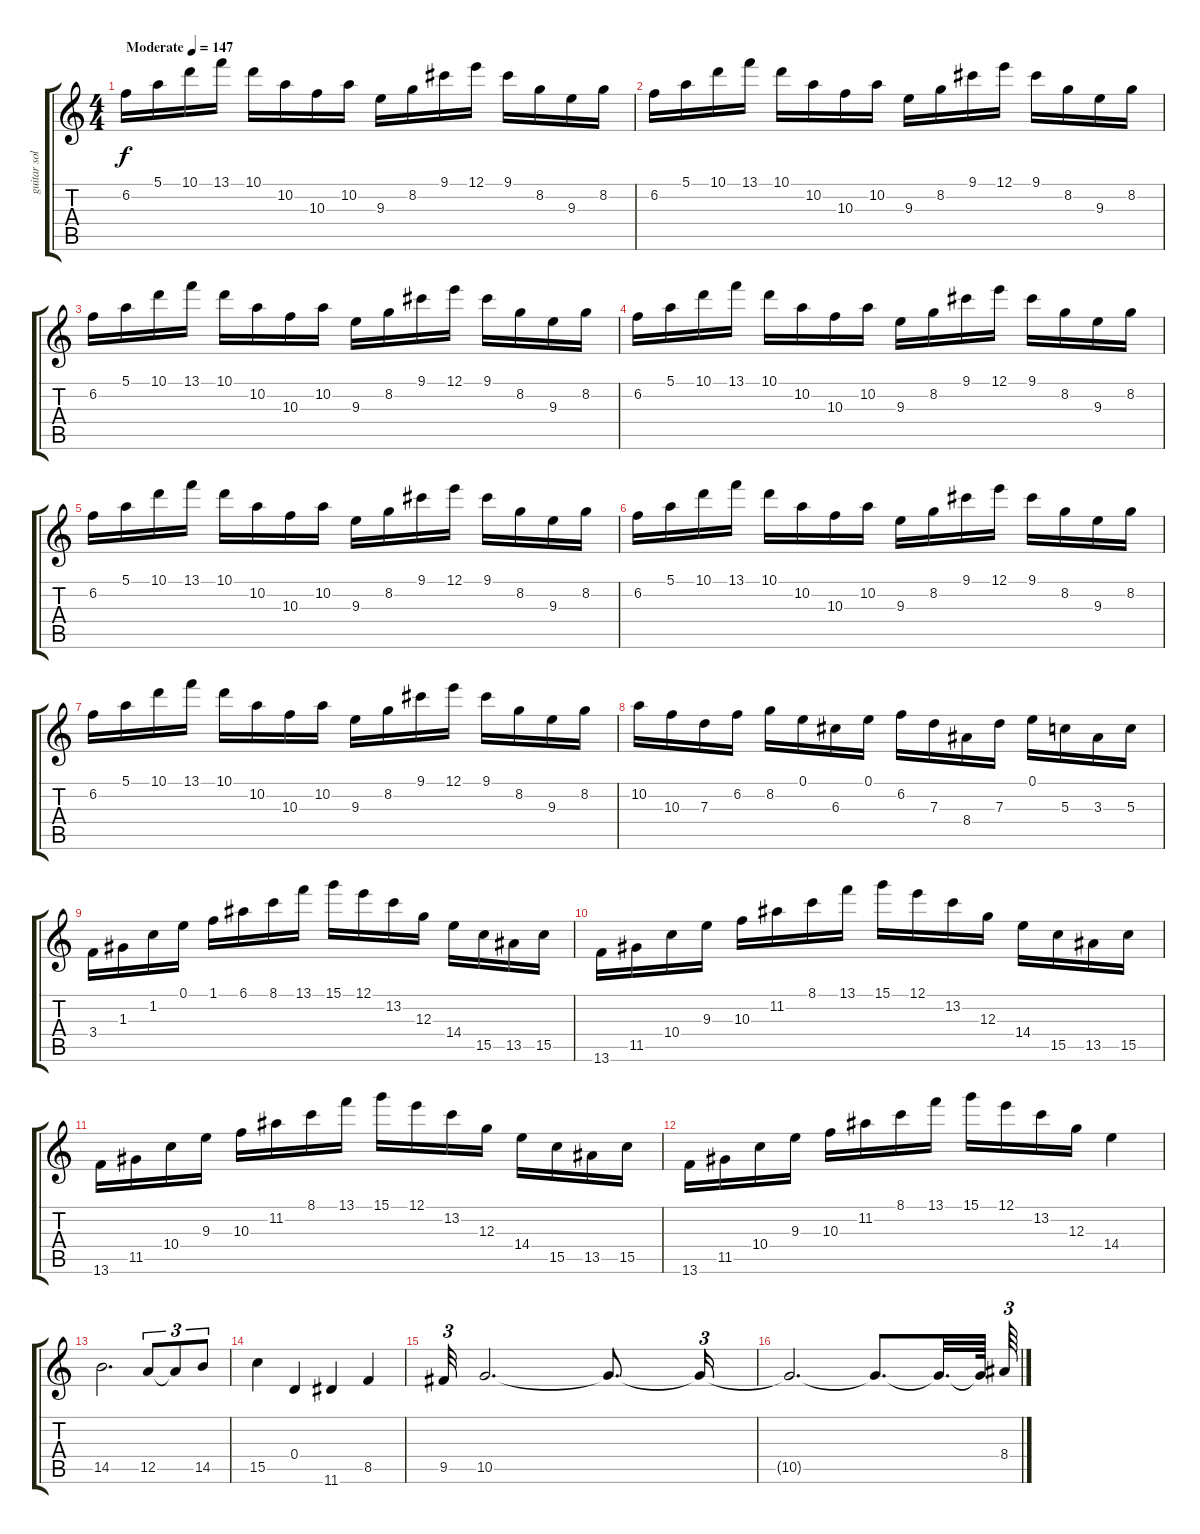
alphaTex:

\track ("guitar solo" "guitar sol") {instrument distortionguitar}
\staff {score tabs}
\tuning (E4 B3 G3 D3 A2 E2) {hide}
\ts (4 4)
\tempo (147 "Moderate")
\clef g2
\ks c
6.2.16{dy f instrument distortionguitar} 5.1.16 10.1.16 13.1.16 10.1.16 10.2.16 10.3.16 10.2.16 9.3.16 8.2.16 9.1.16 12.1.16 9.1.16 8.2.16 9.3.16 8.2.16 |
6.2.16 5.1.16 10.1.16 13.1.16 10.1.16 10.2.16 10.3.16 10.2.16 9.3.16 8.2.16 9.1.16 12.1.16 9.1.16 8.2.16 9.3.16 8.2.16 |
6.2.16 5.1.16 10.1.16 13.1.16 10.1.16 10.2.16 10.3.16 10.2.16 9.3.16 8.2.16 9.1.16 12.1.16 9.1.16 8.2.16 9.3.16 8.2.16 |
6.2.16 5.1.16 10.1.16 13.1.16 10.1.16 10.2.16 10.3.16 10.2.16 9.3.16 8.2.16 9.1.16 12.1.16 9.1.16 8.2.16 9.3.16 8.2.16 |
6.2.16 5.1.16 10.1.16 13.1.16 10.1.16 10.2.16 10.3.16 10.2.16 9.3.16 8.2.16 9.1.16 12.1.16 9.1.16 8.2.16 9.3.16 8.2.16 |
6.2.16 5.1.16 10.1.16 13.1.16 10.1.16 10.2.16 10.3.16 10.2.16 9.3.16 8.2.16 9.1.16 12.1.16 9.1.16 8.2.16 9.3.16 8.2.16 |
6.2.16 5.1.16 10.1.16 13.1.16 10.1.16 10.2.16 10.3.16 10.2.16 9.3.16 8.2.16 9.1.16 12.1.16 9.1.16 8.2.16 9.3.16 8.2.16 |
10.2.16 10.3.16 7.3.16 6.2.16 8.2.16 0.1.16 6.3.16 0.1.16 6.2.16 7.3.16 8.4.16 7.3.16 0.1.16 5.3.16 3.3.16 5.3.16 |
3.4.16 1.3.16 1.2.16 0.1.16 1.1.16 6.1.16 8.1.16 13.1.16 15.1.16 12.1.16 13.2.16 12.3.16 14.4.16 15.5.16 13.5.16 15.5.16 |
13.6.16 11.5.16 10.4.16 9.3.16 10.3.16 11.2.16 8.1.16 13.1.16 15.1.16 12.1.16 13.2.16 12.3.16 14.4.16 15.5.16 13.5.16 15.5.16 |
13.6.16 11.5.16 10.4.16 9.3.16 10.3.16 11.2.16 8.1.16 13.1.16 15.1.16 12.1.16 13.2.16 12.3.16 14.4.16 15.5.16 13.5.16 15.5.16 |
13.6.16 11.5.16 10.4.16 9.3.16 10.3.16 11.2.16 8.1.16 13.1.16 15.1.16 12.1.16 13.2.16 12.3.16 14.4.4 |
14.5.2{d} 12.5.8{tu (3 2)} 12.5{t}.8{tu (3 2)} 14.5.8{tu (3 2)} |
15.5.4 0.4.4 11.6.4 8.5.4 |
9.5.32{tu (3 2)} 10.5.2{d} 10.5{t}.8{d} 10.5{t}.16{tu (3 2)} |
10.5{t}.2{d} 10.5{t}.8{d} 10.5{t}.32{d} 10.5{t}.64 8.4.64{tu (3 2)}
